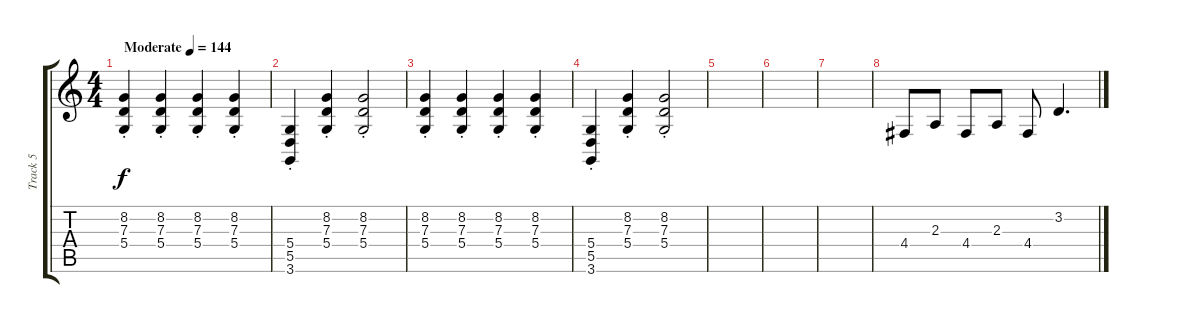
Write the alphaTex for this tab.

\track ("Track 5" "Track 5") {instrument tremolostrings}
\staff {score tabs}
\tuning (E4 B3 G3 D3 A2 E2) {hide}
\ts (4 4)
\tempo (144 "Moderate")
\clef g2
\ks c
(8.2{st} 7.3{st} 5.4{st}).4{dy f instrument tremolostrings} (8.2{st} 7.3{st} 5.4{st}).4 (8.2{st} 7.3{st} 5.4{st}).4 (8.2{st} 7.3{st} 5.4{st}).4 |
(5.4{st} 5.5{st} 3.6{st}).4 (8.2{st} 7.3{st} 5.4{st}).4 (8.2{st} 7.3{st} 5.4{st}).2 |
(8.2{st} 7.3{st} 5.4{st}).4 (8.2{st} 7.3{st} 5.4{st}).4 (8.2{st} 7.3{st} 5.4{st}).4 (8.2{st} 7.3{st} 5.4{st}).4 |
(5.4{st} 5.5{st} 3.6{st}).4 (8.2{st} 7.3{st} 5.4{st}).4 (8.2{st} 7.3{st} 5.4{st}).2 |
|
|
|
4.4.8 2.3.8 4.4.8 2.3.8 4.4.8 3.2.4{d}
